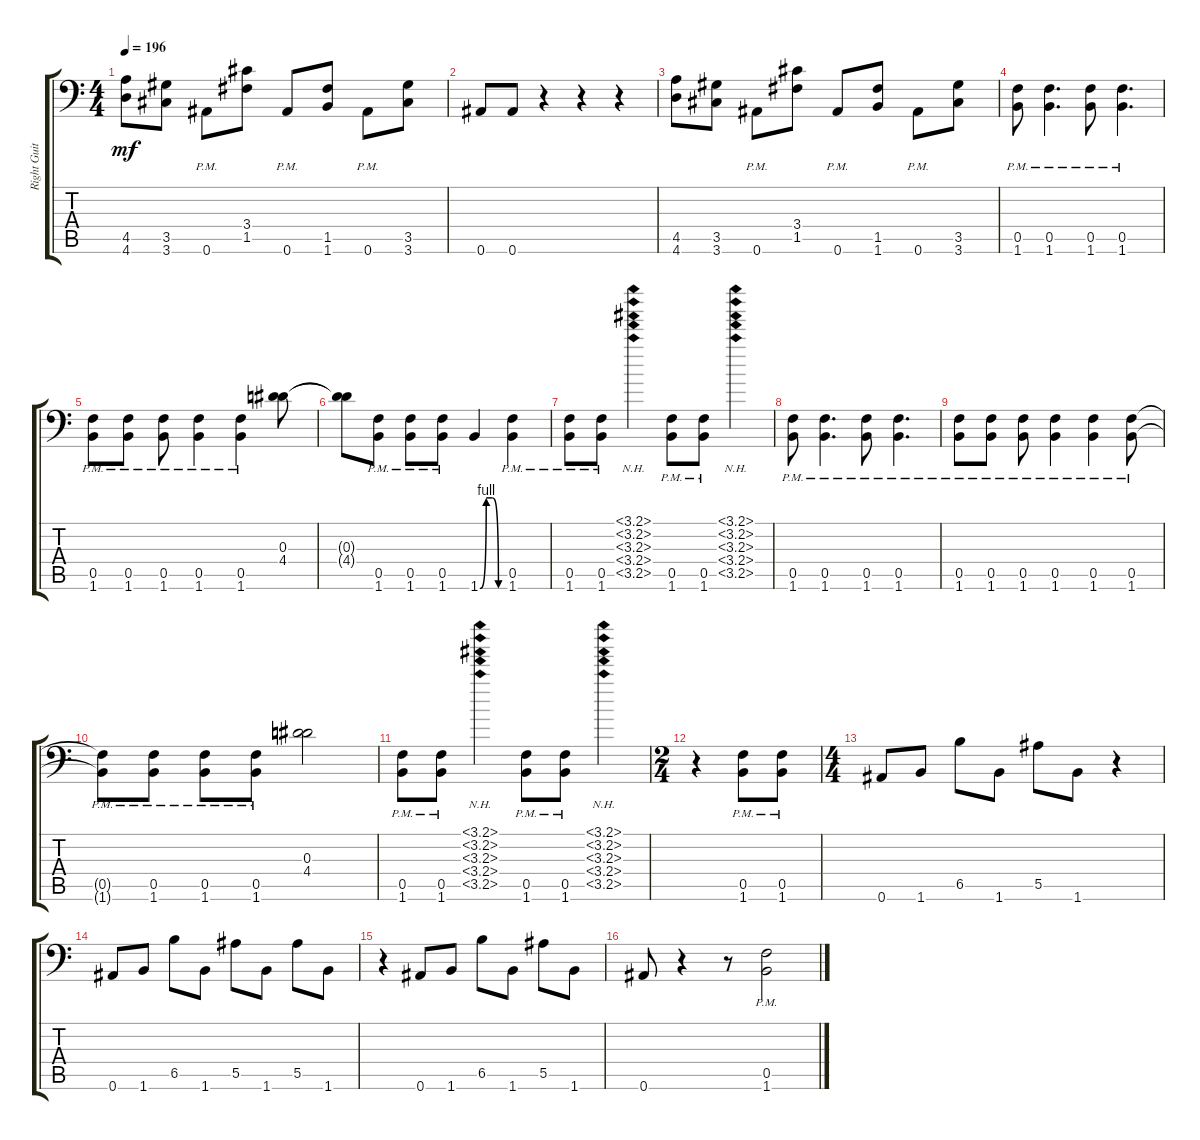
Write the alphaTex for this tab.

\track ("Right Guitar" "Right Guit") {instrument distortionguitar}
\staff {score tabs}
\tuning (C4 G3 Eb3 Bb2 F2 Bb1) {hide}
\ts (4 4)
\tempo 196
\clef f4
\ks c
(4.5 4.6).8{dy mf} (3.5 3.6).8 0.6{pm}.8 (3.4 1.5).8 0.6{pm}.8 (1.5 1.6).8 0.6{pm}.8 (3.5 3.6).8 |
0.6.8 0.6.8 r.4 r.4 r.4 |
(4.5 4.6).8 (3.5 3.6).8 0.6{pm}.8 (3.4 1.5).8 0.6{pm}.8 (1.5 1.6).8 0.6{pm}.8 (3.5 3.6).8 |
(0.5{pm} 1.6{pm}).8 (0.5{pm} 1.6{pm}).4{d} (0.5{pm} 1.6{pm}).8 (0.5{pm} 1.6{pm}).4{d} |
(0.5{pm} 1.6{pm}).8 (0.5{pm} 1.6{pm}).8 (0.5{pm} 1.6{pm}).8 (0.5{pm} 1.6{pm}).4 (0.5{pm} 1.6{pm}).4 (0.3 4.4).8 |
(0.3{t} 4.4{t}).8 (0.5{pm} 1.6{pm}).8 (0.5{pm} 1.6{pm}).8 (0.5{pm} 1.6{pm}).8 1.6{be (custom 0 0 15 4 30 4 45 0 60 0)}.4 (0.5{pm} 1.6{pm}).4 |
(0.5{pm} 1.6{pm}).8 (0.5{pm} 1.6{pm}).8 (3.1{nh} 3.2{nh} 3.3{nh} 3.4{nh} 3.5{nh}).4 (0.5{pm} 1.6{pm}).8 (0.5{pm} 1.6{pm}).8 (3.1{nh} 3.2{nh} 3.3{nh} 3.4{nh} 3.5{nh}).4 |
(0.5{pm} 1.6{pm}).8 (0.5{pm} 1.6{pm}).4{d} (0.5{pm} 1.6{pm}).8 (0.5{pm} 1.6{pm}).4{d} |
(0.5{pm} 1.6{pm}).8 (0.5{pm} 1.6{pm}).8 (0.5{pm} 1.6{pm}).8 (0.5{pm} 1.6{pm}).4 (0.5{pm} 1.6{pm}).4 (0.5{pm} 1.6{pm}).8 |
(0.5{pm t} 1.6{pm t}).8 (0.5{pm} 1.6{pm}).8 (0.5{pm} 1.6{pm}).8 (0.5{pm} 1.6{pm}).8 (0.3 4.4).2 |
(0.5{pm} 1.6{pm}).8 (0.5{pm} 1.6{pm}).8 (3.1{nh} 3.2{nh} 3.3{nh} 3.4{nh} 3.5{nh}).4 (0.5{pm} 1.6{pm}).8 (0.5{pm} 1.6{pm}).8 (3.1{nh} 3.2{nh} 3.3{nh} 3.4{nh} 3.5{nh}).4 |
\ts (2 4)
r.4 (0.5{pm} 1.6{pm}).8 (0.5{pm} 1.6{pm}).8 |
\ts (4 4)
0.6.8 1.6.8 6.5.8 1.6.8 5.5.8 1.6.8 r.4 |
0.6.8 1.6.8 6.5.8 1.6.8 5.5.8 1.6.8 5.5.8 1.6.8 |
r.4 0.6.8 1.6.8 6.5.8 1.6.8 5.5.8 1.6.8 |
0.6.8 r.4 r.8 (0.5 1.6{pm}).2
